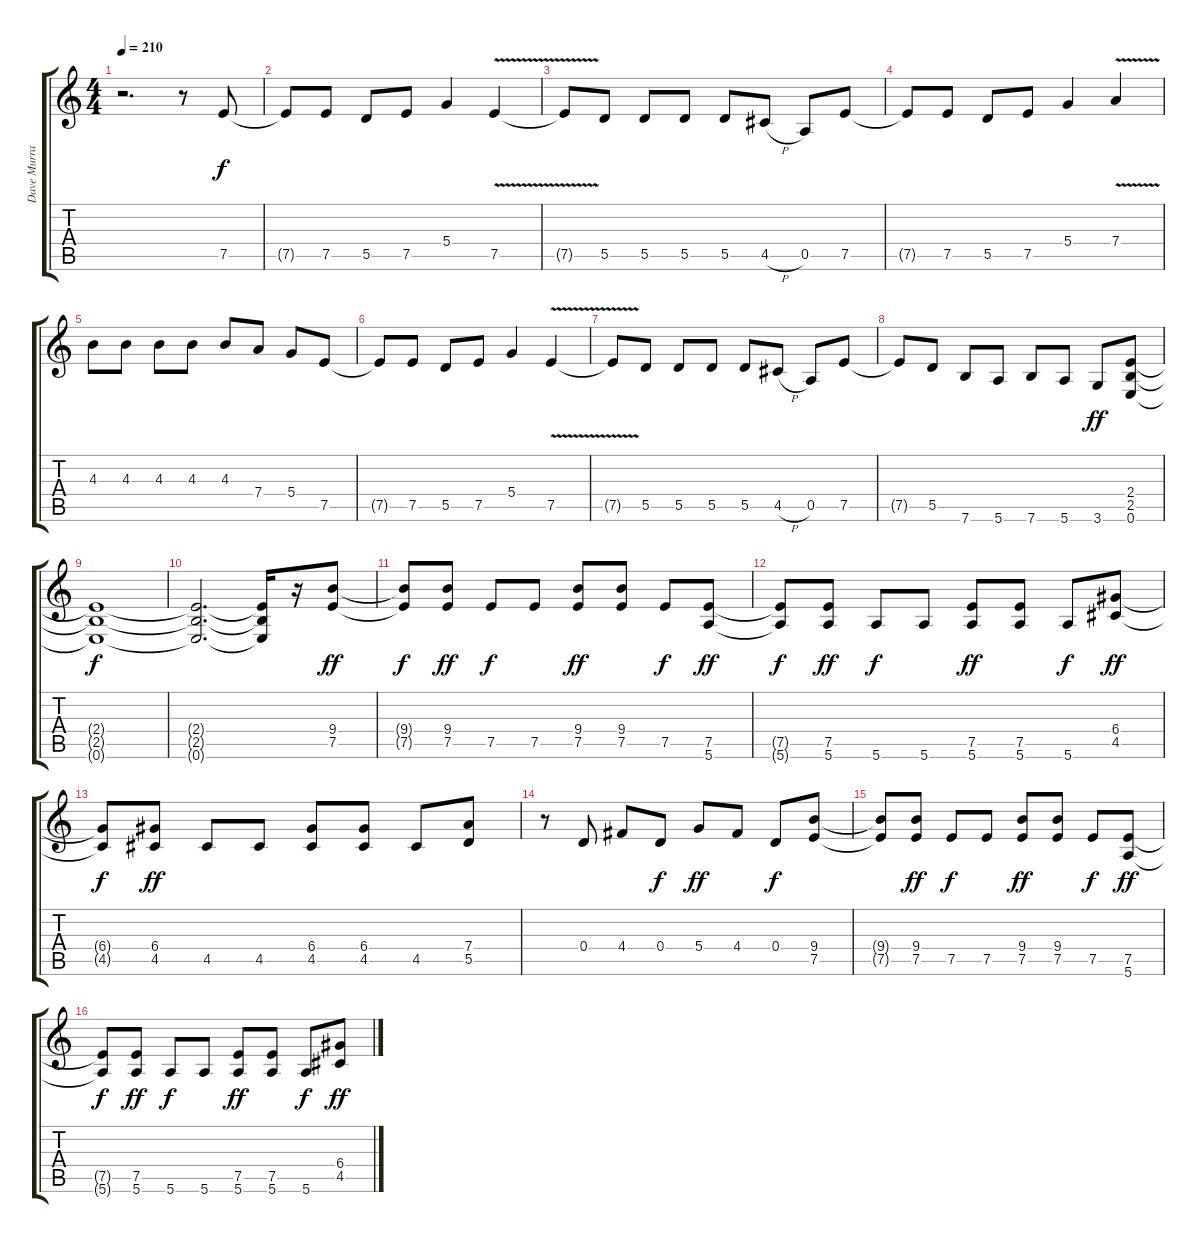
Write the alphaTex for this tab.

\track ("Dave Murray" "Dave Murra") {instrument distortionguitar}
\staff {score tabs}
\tuning (E4 B3 G3 D3 A2 E2) {hide}
\ts (4 4)
\tempo 210
\clef g2
\ks c
r.2{d dy f} r.8 7.5.8 |
7.5{t}.8 7.5.8 5.5.8 7.5.8 5.4.4 7.5{v}.4 |
7.5{t}.8 5.5.8 5.5.8 5.5.8 5.5.8 4.5{h}.8 0.5.8 7.5.8 |
7.5{t}.8 7.5.8 5.5.8 7.5.8 5.4.4 7.4{v}.4 |
4.3.8 4.3.8 4.3.8 4.3.8 4.3.8 7.4.8 5.4.8 7.5.8 |
7.5{t}.8 7.5.8 5.5.8 7.5.8 5.4.4 7.5{v}.4 |
7.5{t}.8 5.5.8 5.5.8 5.5.8 5.5.8 4.5{h}.8 0.5.8 7.5.8 |
7.5{t}.8 5.5.8 7.6.8 5.6.8 7.6.8 5.6.8 3.6.8{dy ff} (2.4 2.5 0.6).8 |
(2.4{t} 2.5{t} 0.6{t}).1{dy f} |
(2.4{t} 2.5{t} 0.6{t}).2{d} (2.4{t} 2.5{t} 0.6{t}).16 r.16 (9.4 7.5).8{dy ff} |
(9.4{t} 7.5{t}).8{dy f} (9.4 7.5).8{dy ff} 7.5.8{dy f} 7.5.8 (9.4 7.5).8{dy ff} (9.4 7.5).8 7.5.8{dy f} (7.5 5.6).8{dy ff} |
(7.5{t} 5.6{t}).8{dy f} (7.5 5.6).8{dy ff} 5.6.8{dy f} 5.6.8 (7.5 5.6).8{dy ff} (7.5 5.6).8 5.6.8{dy f} (6.4 4.5).8{dy ff} |
(6.4{t} 4.5{t}).8{dy f} (6.4 4.5).8{dy ff} 4.5.8 4.5.8 (6.4 4.5).8 (6.4 4.5).8 4.5.8 (7.4 5.5).8 |
r.8 0.4.8 4.4.8 0.4.8{dy f} 5.4.8{dy ff} 4.4.8 0.4.8{dy f} (9.4 7.5).8 |
(9.4{t} 7.5{t}).8 (9.4 7.5).8{dy ff} 7.5.8{dy f} 7.5.8 (9.4 7.5).8{dy ff} (9.4 7.5).8 7.5.8{dy f} (7.5 5.6).8{dy ff} |
(7.5{t} 5.6{t}).8{dy f} (7.5 5.6).8{dy ff} 5.6.8{dy f} 5.6.8 (7.5 5.6).8{dy ff} (7.5 5.6).8 5.6.8{dy f} (6.4 4.5).8{dy ff}
